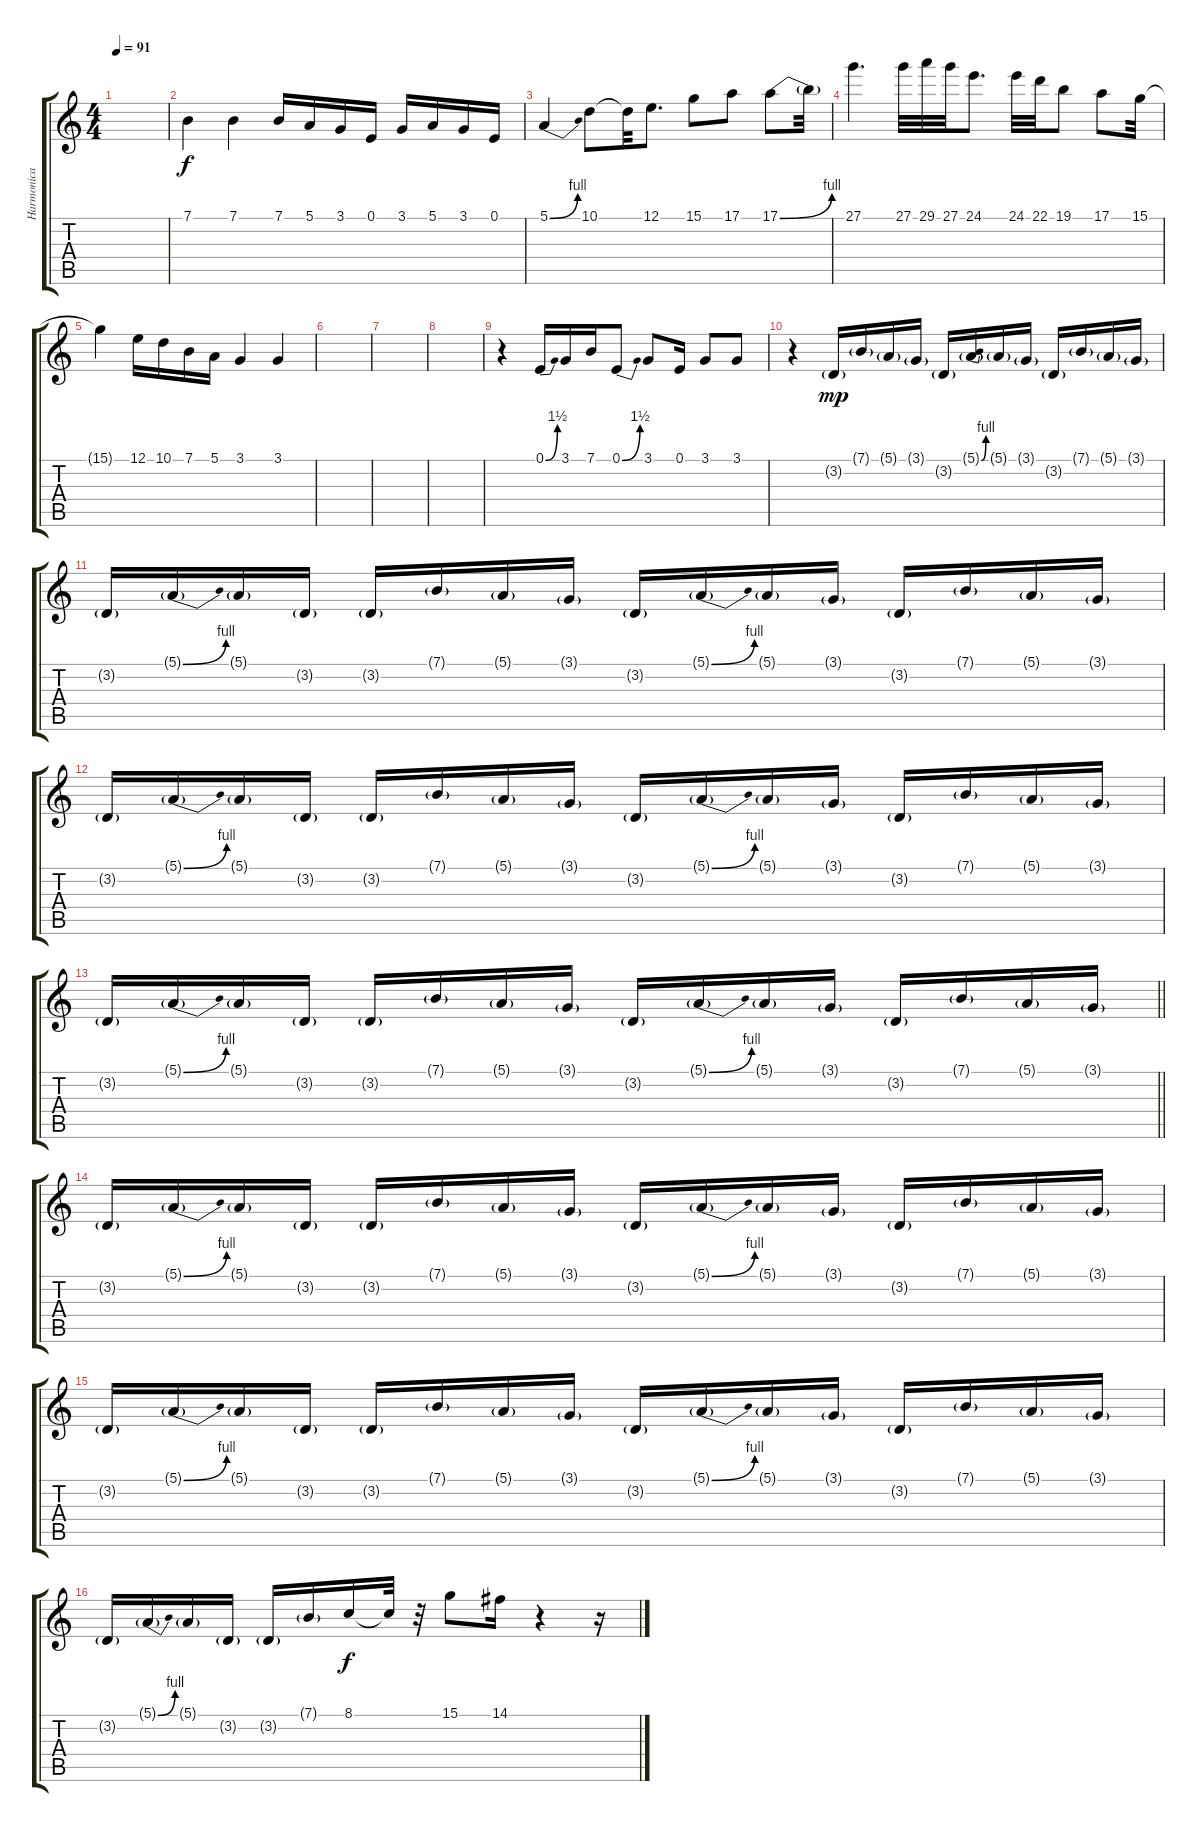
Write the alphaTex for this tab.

\track ("Harmonica" "Harmonica") {instrument harmonica}
\staff {score tabs}
\tuning (E4 B3 G3 D3 A2 E2) {hide}
\ts (4 4)
\tempo 91
\clef g2
\ks c
|
7.1.4 7.1.4 7.1.16 5.1.16 3.1.16 0.1.16 3.1.16 5.1.16 3.1.16 0.1.16 |
5.1{be (bend 0 0 60 4)}.4 10.1.8 10.1{t}.32 12.1.8{d} 15.1.8 17.1.8 17.1{be (bend 0 0 60 4)}.8 17.1{t}.32 |
27.1.4{d} 27.1.32 29.1.32 27.1.32 24.1.8{d} 24.1.32 22.1.32 19.1.8 17.1.8 15.1.32 |
15.1{t}.4 12.1.16 10.1.16 7.1.16 5.1.16 3.1.4 3.1.4 |
|
|
|
r.4 0.1{be (bend 0 0 60 6)}.16 3.1.16 7.1.16 0.1{be (bend 0 0 60 6)}.8 3.1.8 0.1.16 3.1.8 3.1.8 |
r.4 3.2{g}.16{dy mp} 7.1{g}.16 5.1{g}.16 3.1{g}.16 3.2{g}.16 5.1{be (bend 0 0 60 4) g}.16 5.1{g}.16 3.1{g}.16 3.2{g}.16 7.1{g}.16 5.1{g}.16 3.1{g}.16 |
3.2{g}.16 5.1{be (bend 0 0 60 4) g}.16 5.1{g}.16 3.2{g}.16 3.2{g}.16 7.1{g}.16 5.1{g}.16 3.1{g}.16 3.2{g}.16 5.1{be (bend 0 0 60 4) g}.16 5.1{g}.16 3.1{g}.16 3.2{g}.16 7.1{g}.16 5.1{g}.16 3.1{g}.16 |
3.2{g}.16 5.1{be (bend 0 0 60 4) g}.16 5.1{g}.16 3.2{g}.16 3.2{g}.16 7.1{g}.16 5.1{g}.16 3.1{g}.16 3.2{g}.16 5.1{be (bend 0 0 60 4) g}.16 5.1{g}.16 3.1{g}.16 3.2{g}.16 7.1{g}.16 5.1{g}.16 3.1{g}.16 |
\barLineRight lightlight
3.2{g}.16 5.1{be (bend 0 0 60 4) g}.16 5.1{g}.16 3.2{g}.16 3.2{g}.16 7.1{g}.16 5.1{g}.16 3.1{g}.16 3.2{g}.16 5.1{be (bend 0 0 60 4) g}.16 5.1{g}.16 3.1{g}.16 3.2{g}.16 7.1{g}.16 5.1{g}.16 3.1{g}.16 |
3.2{g}.16 5.1{be (bend 0 0 60 4) g}.16 5.1{g}.16 3.2{g}.16 3.2{g}.16 7.1{g}.16 5.1{g}.16 3.1{g}.16 3.2{g}.16 5.1{be (bend 0 0 60 4) g}.16 5.1{g}.16 3.1{g}.16 3.2{g}.16 7.1{g}.16 5.1{g}.16 3.1{g}.16 |
3.2{g}.16 5.1{be (bend 0 0 60 4) g}.16 5.1{g}.16 3.2{g}.16 3.2{g}.16 7.1{g}.16 5.1{g}.16 3.1{g}.16 3.2{g}.16 5.1{be (bend 0 0 60 4) g}.16 5.1{g}.16 3.1{g}.16 3.2{g}.16 7.1{g}.16 5.1{g}.16 3.1{g}.16 |
3.2{g}.16 5.1{be (bend 0 0 60 4) g}.16 5.1{g}.16 3.2{g}.16 3.2{g}.16 7.1{g}.16 8.1.16{dy f} 8.1{t}.32 r.32 15.1.8 14.1.16 r.4 r.16
